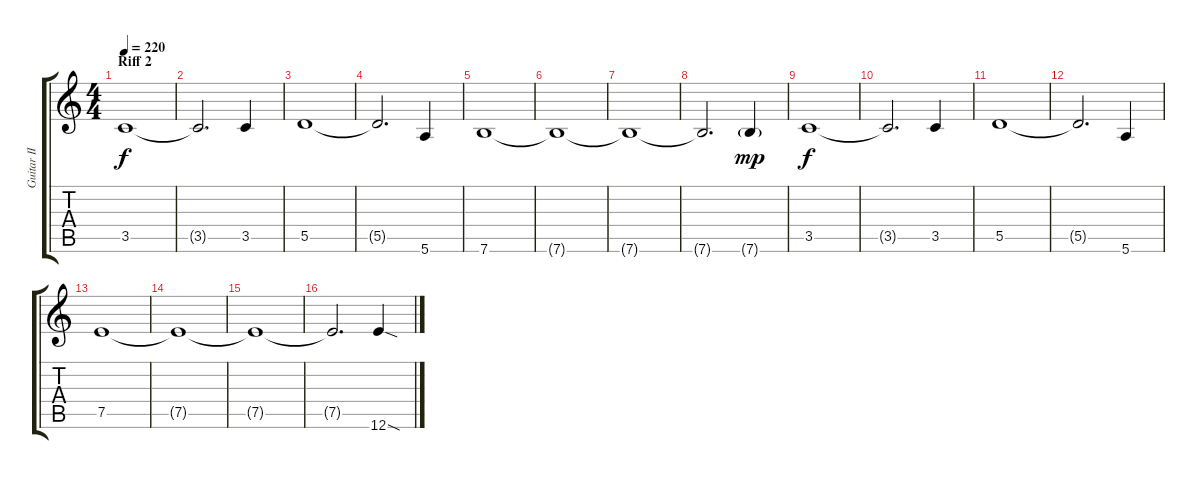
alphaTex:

\track ("Guitar II" "Guitar II") {instrument distortionguitar}
\staff {score tabs}
\tuning (E4 B3 G3 D3 A2 E2) {hide}
\ts (4 4)
\section ("" "Riff 2")
\tempo 220
\clef g2
\ks c
3.5.1{dy f balance 0 instrument distortionguitar} |
3.5{t}.2{d} 3.5.4 |
5.5.1 |
5.5{t}.2{d} 5.6.4 |
7.6.1 |
7.6{t}.1 |
7.6{t}.1 |
7.6{t}.2{d} 7.6{g}.4{dy mp} |
3.5.1{dy f} |
3.5{t}.2{d} 3.5.4 |
5.5.1 |
5.5{t}.2{d} 5.6.4 |
7.5.1 |
7.5{t}.1 |
7.5{t}.1 |
7.5{t}.2{d} 12.6{sod}.4
